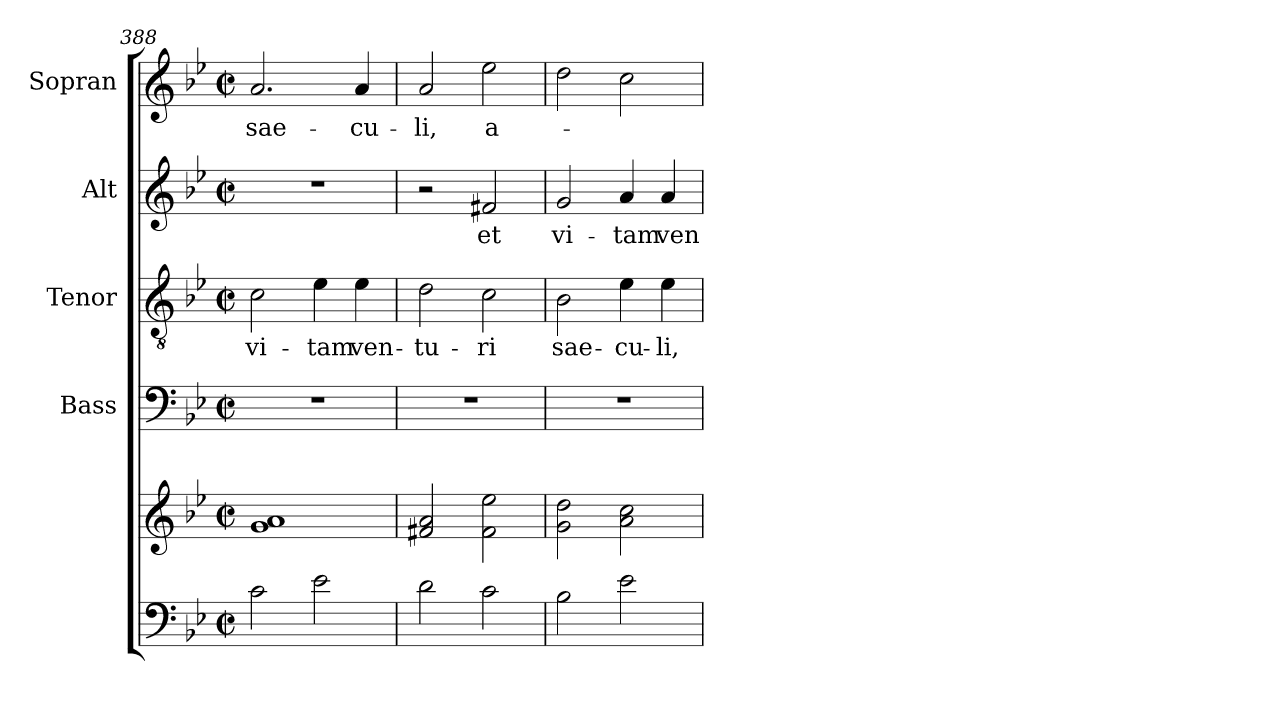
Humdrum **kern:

**kern	**kern	**kern	**kern	**text	**kern	**text	**kern	**text
*part5	*part5	*part4	*part3	*part3	*part2	*part2	*part1	*part1
*staff6	*staff5	*staff4	*staff3	*staff3	*staff2	*staff2	*staff1	*staff1
*	*	*I"Bass	*I"Tenor	*	*I"Alt	*	*I"Sopran	*
*	*	*I'B.	*I'T.	*	*I'A.	*	*I'S.	*
*clefF4	*clefG2	*clefF4	*clefGv2	*	*clefG2	*	*clefG2	*
*k[b-e-]	*k[b-e-]	*k[b-e-]	*k[b-e-]	*	*k[b-e-]	*	*k[b-e-]	*
*B-:	*B-:	*B-:	*B-:	*	*B-:	*	*B-:	*
*M2/2	*M2/2	*M2/2	*M2/2	*	*M2/2	*	*M2/2	*
*met(c|)	*met(c|)	*met(c|)	*met(c|)	*	*met(c|)	*	*met(c|)	*
=388	=388	=388	=388	=388	=388	=388	=388	=388
!	!	!	!	!LO:LY:b	!	!	!	!LO:LY:b
2c\	1g 1a	1r	2c\	vi-	1r	.	2.a/	sae-
!	!	!	!	!LO:LY:b	!	!	!	!
2e-\	.	.	4e-\	-tam	.	.	.	.
!	!	!	!	!LO:LY:b	!	!	!	!LO:LY:b
.	.	.	4e-\	ven-	.	.	4a/	-cu-
!!LO:PB:g=z
=389	=389	=389	=389	=389	=389	=389	=389	=389
!	!	!	!	!LO:LY:b	!	!	!	!LO:LY:b
2d\	2f#X/ 2a/	1r	2d\	-tu-	2r	.	2a/	-li,
!	!	!	!	!LO:LY:b	!	!LO:LY:b	!	!LO:LY:b
2c\	2f#\ 2ee-\	.	2c\	-ri	2f#X/	et	2ee-\	a-
=390	=390	=390	=390	=390	=390	=390	=390	=390
!	!	!	!	!LO:LY:b	!	!LO:LY:b	!	!
2B-\	2g\ 2dd\	1r	2B-\	sae-	2g/	vi-	2dd\	.
!	!	!	!	!LO:LY:b	!	!LO:LY:b	!	!
2e-\	2a\ 2cc\	.	4e-\	-cu-	4a/	-tam	2cc\	.
!	!	!	!	!LO:LY:b	!	!LO:LY:b	!	!
.	.	.	4e-\	-li,	4a/	ven-	.	.
=	=	=	=	=	=	=	=	=
*-	*-	*-	*-	*-	*-	*-	*-	*-
